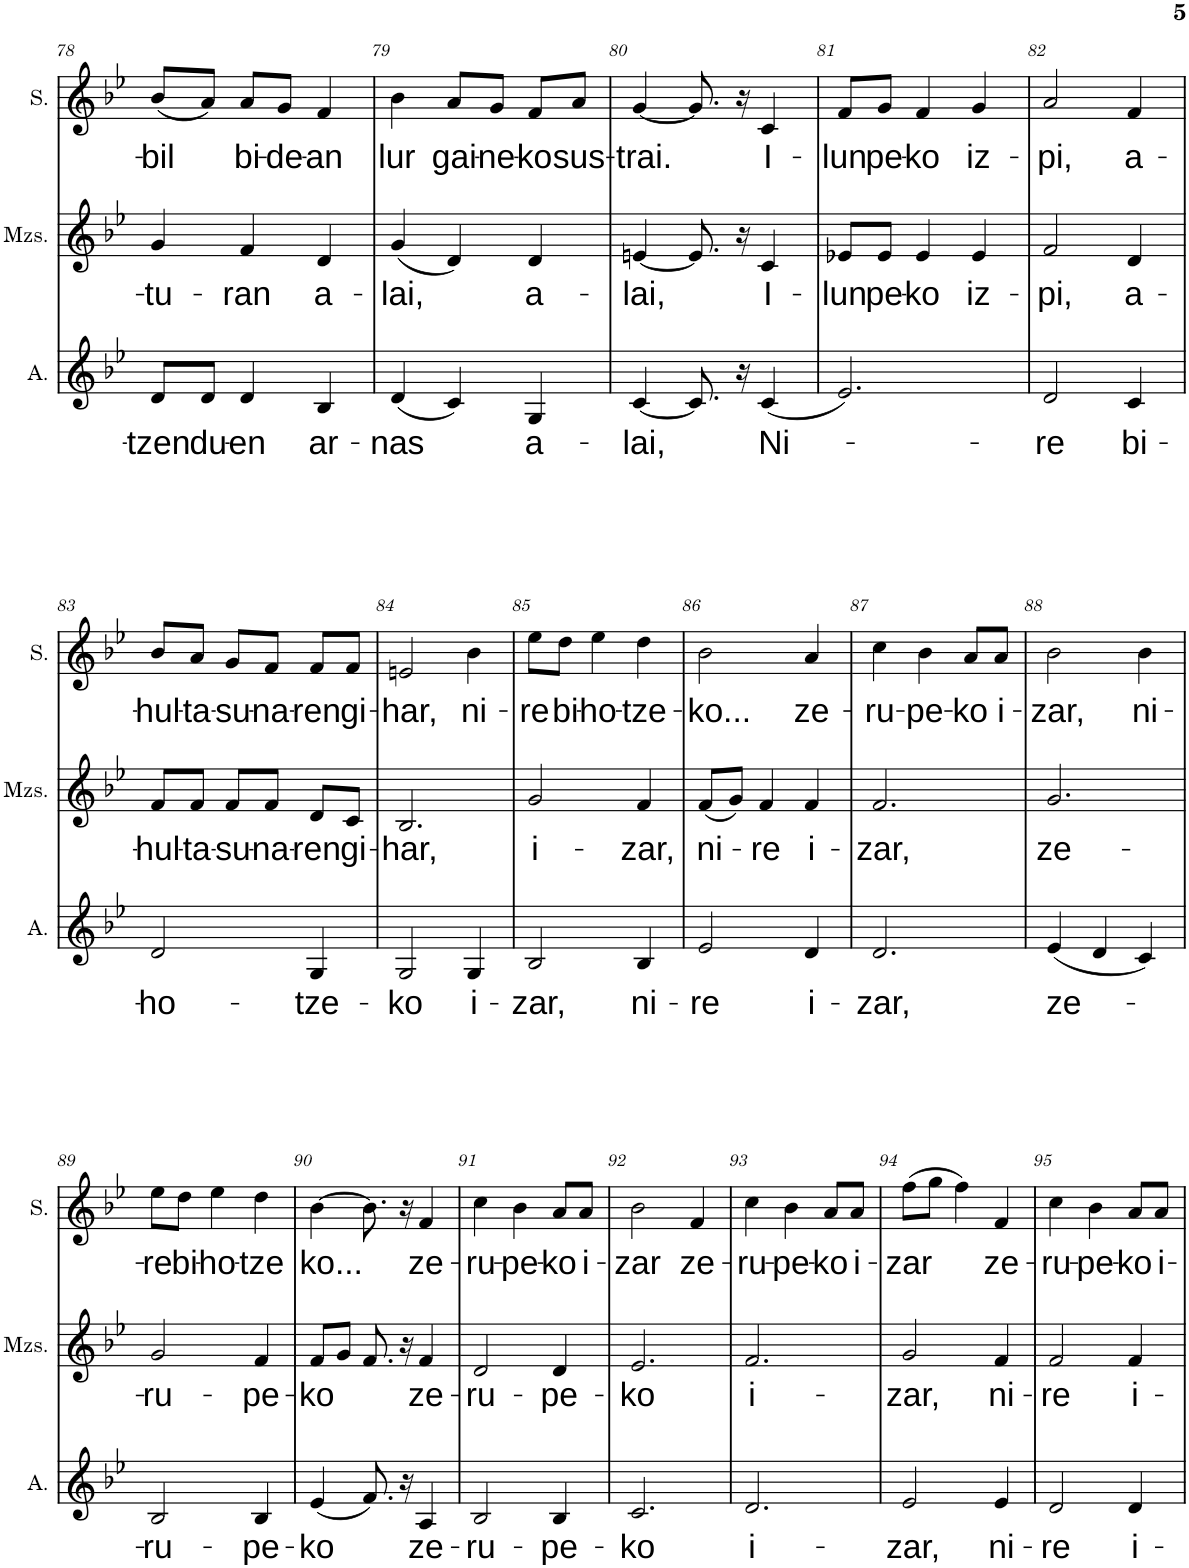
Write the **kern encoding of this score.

**kern	**text	**kern	**text	**kern	**text
*part3	*part3	*part2	*part2	*part1	*part1
*staff3	*staff3	*staff2	*staff2	*staff1	*staff1
*I"Alto	*	*I"Mezzo-soprano	*	*I"Soprano	*
*I'A.	*	*I'Mzs.	*	*I'S.	*
!!LO:PB:g=z
*clefG2	*	*clefG2	*	*clefG2	*
*k[b-e-]	*	*k[b-e-]	*	*k[b-e-]	*
*M3/4	*	*M3/4	*	*M3/4	*
=78	=78	=78	=78	=78	=78
!	!LO:LY:b	!	!LO:LY:b	!	!LO:LY:b
8d/L	-tzen	4g/	tu-	(8b-/L	-bil
!	!LO:LY:b	!	!	!	!
8d/J	du-	.	.	8a/J)	.
!	!LO:LY:b	!	!LO:LY:b	!	!LO:LY:b
4d/	-en	4f/	-ran	8a/L	bi-
!	!	!	!	!	!LO:LY:b
.	.	.	.	8g/J	-de-
!	!LO:LY:b	!	!LO:LY:b	!	!LO:LY:b
4B-/	ar-	4d/	a-	4f/	-an
=79	=79	=79	=79	=79	=79
!	!LO:LY:b	!	!LO:LY:b	!	!LO:LY:b
(4d/	-nas	(4g/	lai,	4b-\	lur
!	!	!	!	!	!LO:LY:b
4c/)	.	4d/)	.	8a/L	gai-
!	!	!	!	!	!LO:LY:b
.	.	.	.	8g/J	-ne-
!	!LO:LY:b	!	!LO:LY:b	!	!LO:LY:b
4G/	a-	4d/	a-	8f/L	-ko
!	!	!	!	!	!LO:LY:b
.	.	.	.	8a/J	sus-
=80	=80	=80	=80	=80	=80
!	!LO:LY:b	!	!LO:LY:b	!	!LO:LY:b
[4c/	-lai,	[4en/	-lai,	[4g/	-trai.
8.c/]	.	8.e/]	.	8.g/]	.
16r	.	16r	.	16r	.
!	!LO:LY:b	!	!LO:LY:b	!	!LO:LY:b
(4c/	Ni-	4c/	I-	4c/	I-
=81	=81	=81	=81	=81	=81
!	!	!	!LO:LY:b	!	!LO:LY:b
2.e-/)	.	8e-X/L	-lun	8f/L	-lun
!	!	!	!LO:LY:b	!	!LO:LY:b
.	.	8e-/J	pe-	8g/J	pe-
!	!	!	!LO:LY:b	!	!LO:LY:b
.	.	4e-/	-ko	4f/	-ko
!	!	!	!LO:LY:b	!	!LO:LY:b
.	.	4e-/	iz-	4g/	iz-
=82	=82	=82	=82	=82	=82
!	!LO:LY:b	!	!LO:LY:b	!	!LO:LY:b
2d/	-re	2f/	-pi,	2a/	-pi,
!	!LO:LY:b	!	!LO:LY:b	!	!LO:LY:b
4c/	bi-	4d/	a-	4f/	a-
!!LO:LB:g=z
=83	=83	=83	=83	=83	=83
!	!LO:LY:b	!	!LO:LY:b	!	!LO:LY:b
2d/	-ho-	8f/L	-hul-	8b-/L	-hul-
!	!	!	!LO:LY:b	!	!LO:LY:b
.	.	8f/J	-ta-	8a/J	-ta-
!	!	!	!LO:LY:b	!	!LO:LY:b
.	.	8f/L	-su-	8g/L	-su-
!	!	!	!LO:LY:b	!	!LO:LY:b
.	.	8f/J	-na-	8f/J	-na-
!	!LO:LY:b	!	!LO:LY:b	!	!LO:LY:b
4G/	-tze-	8d/L	-ren	8f/L	-ren
!	!	!	!LO:LY:b	!	!LO:LY:b
.	.	8c/J	gi-	8f/J	gi-
=84	=84	=84	=84	=84	=84
!	!LO:LY:b	!	!LO:LY:b	!	!LO:LY:b
2G/	-ko	2.B-/	-har,	2en/	-har,
!	!LO:LY:b	!	!	!	!LO:LY:b
4G/	i-	.	.	4b-\	ni-
=85	=85	=85	=85	=85	=85
!	!LO:LY:b	!	!LO:LY:b	!	!LO:LY:b
2B-/	-zar,	2g/	i-	8ee-\L	-re
!	!	!	!	!	!LO:LY:b
.	.	.	.	8dd\J	bi-
!	!	!	!	!	!LO:LY:b
.	.	.	.	4ee-\	-ho-
!	!LO:LY:b	!	!LO:LY:b	!	!LO:LY:b
4B-/	ni-	4f/	-zar,	4dd\	-tze-
=86	=86	=86	=86	=86	=86
!	!LO:LY:b	!	!LO:LY:b	!	!LO:LY:b
2e-/	-re	(8f/L	ni-	2b-\	-ko...
.	.	8g/J)	.	.	.
!	!	!	!LO:LY:b	!	!
.	.	4f/	-re	.	.
!	!LO:LY:b	!	!LO:LY:b	!	!LO:LY:b
4d/	i-	4f/	i-	4a/	ze-
=87	=87	=87	=87	=87	=87
!	!LO:LY:b	!	!LO:LY:b	!	!LO:LY:b
2.d/	-zar,	2.f/	-zar,	4cc\	-ru-
!	!	!	!	!	!LO:LY:b
.	.	.	.	4b-\	-pe-
!	!	!	!	!	!LO:LY:b
.	.	.	.	8a/L	-ko
!	!	!	!	!	!LO:LY:b
.	.	.	.	8a/J	i-
=88	=88	=88	=88	=88	=88
!	!LO:LY:b	!	!LO:LY:b	!	!LO:LY:b
(4e-/	ze-	2.g/	ze-	2b-\	-zar,
4d/	.	.	.	.	.
!	!	!	!	!	!LO:LY:b
4c/)	.	.	.	4b-\	ni-
!!LO:LB:g=z
=89	=89	=89	=89	=89	=89
!	!LO:LY:b	!	!LO:LY:b	!	!LO:LY:b
2B-/	ru-	2g/	-ru-	8ee-\L	-re
!	!	!	!	!	!LO:LY:b
.	.	.	.	8dd\J	bi-
!	!	!	!	!	!LO:LY:b
.	.	.	.	4ee-\	-ho-
!	!LO:LY:b	!	!LO:LY:b	!	!LO:LY:b
4B-/	-pe-	4f/	-pe-	4dd\	-tze
=90	=90	=90	=90	=90	=90
!	!LO:LY:b	!	!LO:LY:b	!	!LO:LY:b
(4e-/	-ko	8f/L	-ko	[4b-\	ko...
.	.	8g/J	.	.	.
8.f/)	.	8.f/	.	8.b-\]	.
16r	.	16r	.	16r	.
!	!LO:LY:b	!	!LO:LY:b	!	!LO:LY:b
4A/	ze-	4f/	ze-	4f/	ze-
=91	=91	=91	=91	=91	=91
!	!LO:LY:b	!	!LO:LY:b	!	!LO:LY:b
2B-/	-ru-	2d/	-ru-	4cc\	-ru-
!	!	!	!	!	!LO:LY:b
.	.	.	.	4b-\	-pe-
!	!LO:LY:b	!	!LO:LY:b	!	!LO:LY:b
4B-/	-pe-	4d/	-pe-	8a/L	-ko
!	!	!	!	!	!LO:LY:b
.	.	.	.	8a/J	i-
=92	=92	=92	=92	=92	=92
!	!LO:LY:b	!	!LO:LY:b	!	!LO:LY:b
2.c/	-ko	2.e-/	-ko	2b-\	-zar
!	!	!	!	!	!LO:LY:b
.	.	.	.	4f/	ze-
=93	=93	=93	=93	=93	=93
!	!LO:LY:b	!	!LO:LY:b	!	!LO:LY:b
2.d/	i-	2.f/	i-	4cc\	-ru-
!	!	!	!	!	!LO:LY:b
.	.	.	.	4b-\	-pe-
!	!	!	!	!	!LO:LY:b
.	.	.	.	8a/L	-ko
!	!	!	!	!	!LO:LY:b
.	.	.	.	8a/J	i-
=94	=94	=94	=94	=94	=94
!	!LO:LY:b	!	!LO:LY:b	!	!LO:LY:b
2e-/	-zar,	2g/	-zar,	(8ff\L	-zar
.	.	.	.	8gg\J	.
.	.	.	.	4ff\)	.
!	!LO:LY:b	!	!LO:LY:b	!	!LO:LY:b
4e-/	ni-	4f/	ni-	4f/	ze-
=95	=95	=95	=95	=95	=95
!	!LO:LY:b	!	!LO:LY:b	!	!LO:LY:b
2d/	-re	2f/	-re	4cc\	-ru-
!	!	!	!	!	!LO:LY:b
.	.	.	.	4b-\	-pe-
!	!LO:LY:b	!	!LO:LY:b	!	!LO:LY:b
4d/	i-	4f/	i-	8a/L	-ko
!	!	!	!	!	!LO:LY:b
.	.	.	.	8a/J	i-
=	=	=	=	=	=
*-	*-	*-	*-	*-	*-
